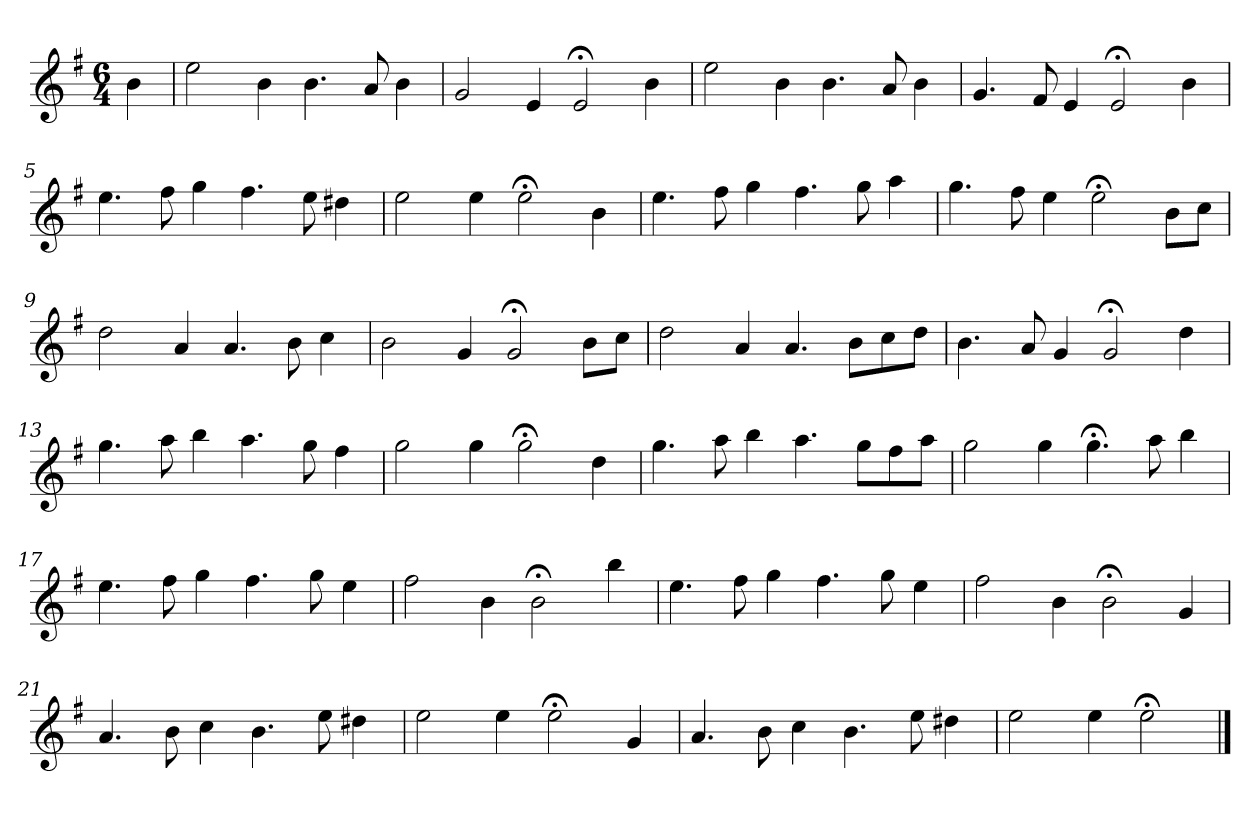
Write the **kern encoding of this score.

**kern
*part1
*staff1
*k[f#]
*G:
*M6/4
*MM120
=
4b
=1
2ee
4b
4.b
8a
4b
=2
2g
4e
2e;<
4b
=3
2ee
4b
4.b
8a
4b
=4
4.g
8f#
4e
2e;<
4b
=5
4.ee
8ff#
4gg
4.ff#
8ee
4dd#X
=6
2ee
4ee
2ee;<
4b
=7
4.ee
8ff#
4gg
4.ff#
8gg
4aa
=8
4.gg
8ff#
4ee
2ee;<
8bL
8ccJ
=9
2dd
4a
4.a
8b
4cc
=10
2b
4g
2g;<
8bL
8ccJ
=11
2dd
4a
4.a
8bL
8cc
8ddJ
=12
4.b
8a
4g
2g;<
4dd
=13
4.gg
8aa
4bb
4.aa
8gg
4ff#
=14
2gg
4gg
2gg;<
4dd
=15
4.gg
8aa
4bb
4.aa
8ggL
8ff#
8aaJ
=16
2gg
4gg
4.gg;<
8aa
4bb
=17
4.ee
8ff#
4gg
4.ff#
8gg
4ee
=18
2ff#
4b
2b;<
4bb
=19
4.ee
8ff#
4gg
4.ff#
8gg
4ee
=20
2ff#
4b
2b;<
4g
=21
4.a
8b
4cc
4.b
8ee
4dd#X
=22
2ee
4ee
2ee;<
4g
=23
4.a
8b
4cc
4.b
8ee
4dd#X
=24
2ee
4ee
2ee;<
==
*-
